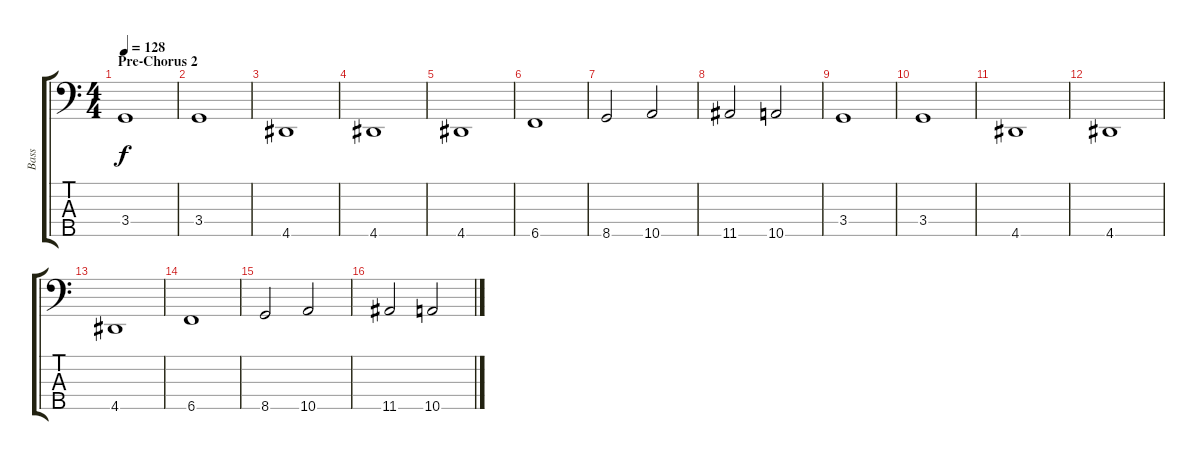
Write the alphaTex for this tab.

\track ("Bass" "Bass") {instrument electricbasspick}
\staff {score tabs}
\tuning (G2 D2 A1 E1 B0) {hide}
\ts (4 4)
\section ("" "Pre-Chorus 2")
\tempo 128
\clef f4
\ks c
3.4.1{dy f} |
3.4.1 |
4.5.1 |
4.5.1 |
4.5.1 |
6.5.1 |
8.5.2 10.5.2 |
11.5.2 10.5.2 |
3.4.1 |
3.4.1 |
4.5.1 |
4.5.1 |
4.5.1 |
6.5.1 |
8.5.2 10.5.2 |
11.5.2 10.5.2
